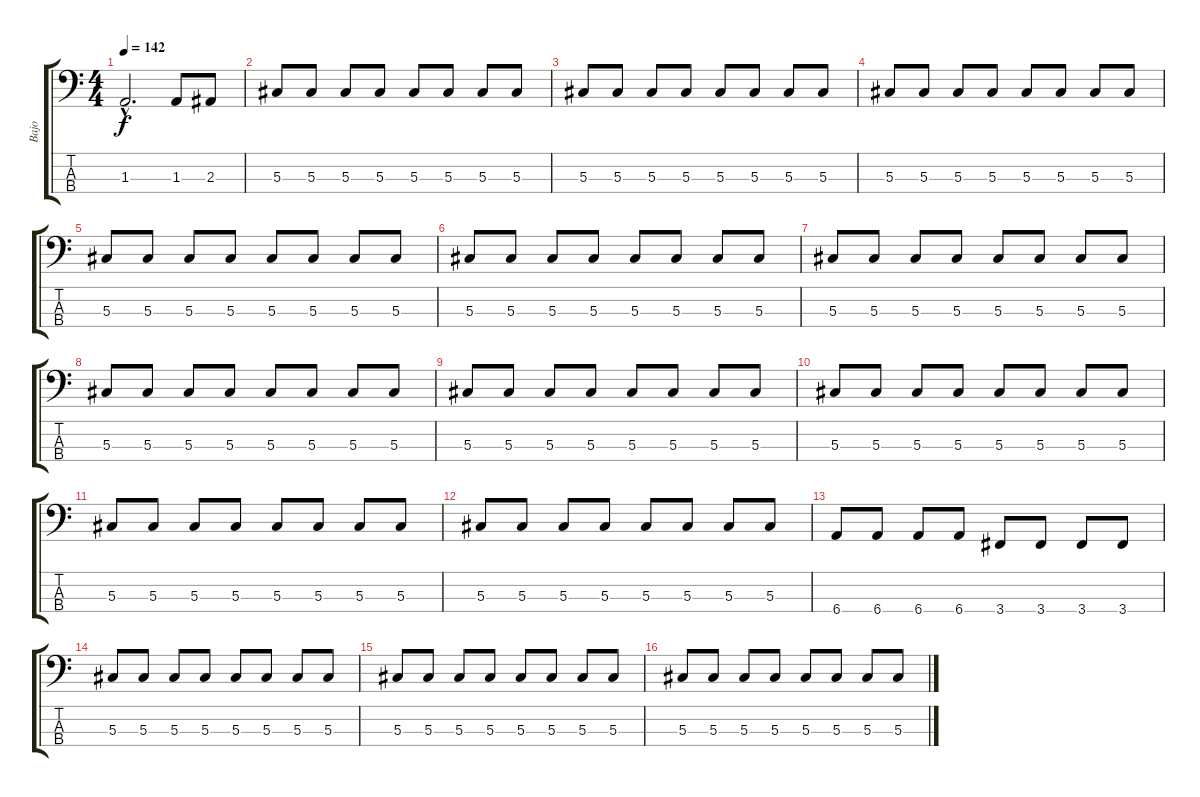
\track ("Bajo" "Bajo") {instrument electricbassfinger}
\staff {score tabs}
\tuning (Gb2 Db2 Ab1 Eb1) {hide}
\ts (4 4)
\tempo 142
\clef f4
\ks c
1.3{hac}.2{d dy f} 1.3.8 2.3.8 |
5.3.8 5.3.8 5.3.8 5.3.8 5.3.8 5.3.8 5.3.8 5.3.8 |
5.3.8 5.3.8 5.3.8 5.3.8 5.3.8 5.3.8 5.3.8 5.3.8 |
5.3.8 5.3.8 5.3.8 5.3.8 5.3.8 5.3.8 5.3.8 5.3.8 |
5.3.8 5.3.8 5.3.8 5.3.8 5.3.8 5.3.8 5.3.8 5.3.8 |
5.3.8 5.3.8 5.3.8 5.3.8 5.3.8 5.3.8 5.3.8 5.3.8 |
5.3.8 5.3.8 5.3.8 5.3.8 5.3.8 5.3.8 5.3.8 5.3.8 |
5.3.8 5.3.8 5.3.8 5.3.8 5.3.8 5.3.8 5.3.8 5.3.8 |
5.3.8 5.3.8 5.3.8 5.3.8 5.3.8 5.3.8 5.3.8 5.3.8 |
5.3.8 5.3.8 5.3.8 5.3.8 5.3.8 5.3.8 5.3.8 5.3.8 |
5.3.8 5.3.8 5.3.8 5.3.8 5.3.8 5.3.8 5.3.8 5.3.8 |
5.3.8 5.3.8 5.3.8 5.3.8 5.3.8 5.3.8 5.3.8 5.3.8 |
6.4.8 6.4.8 6.4.8 6.4.8 3.4.8 3.4.8 3.4.8 3.4.8 |
5.3.8 5.3.8 5.3.8 5.3.8 5.3.8 5.3.8 5.3.8 5.3.8 |
5.3.8 5.3.8 5.3.8 5.3.8 5.3.8 5.3.8 5.3.8 5.3.8 |
5.3.8 5.3.8 5.3.8 5.3.8 5.3.8 5.3.8 5.3.8 5.3.8
